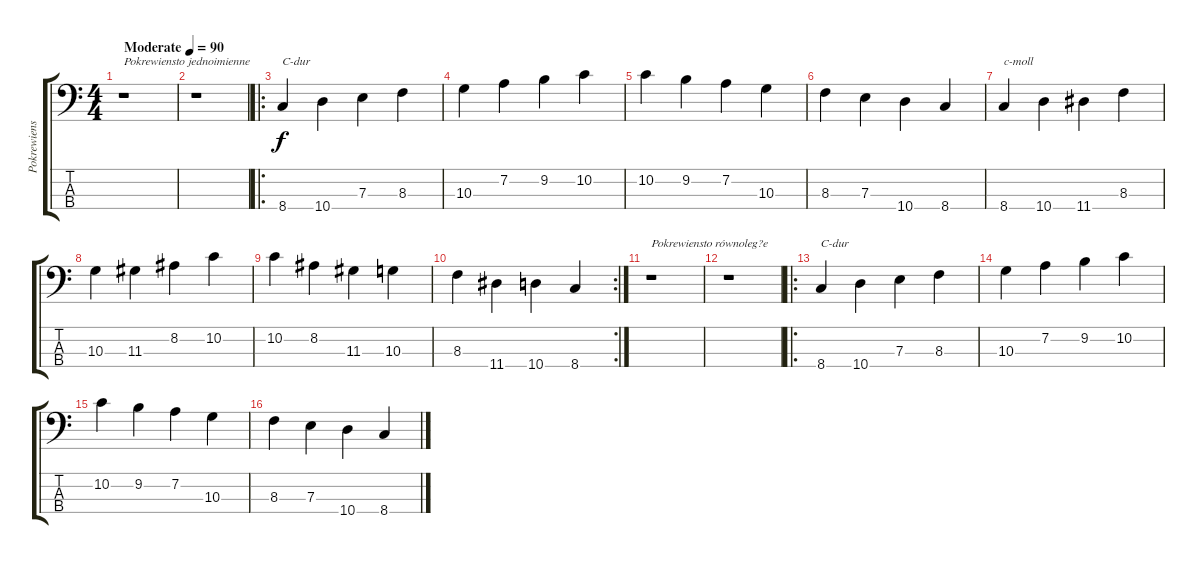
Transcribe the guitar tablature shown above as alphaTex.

\track ("Pokrewienstwa skal" "Pokrewiens") {instrument acousticbass}
\staff {score tabs}
\tuning (G2 D2 A1 E1) {hide}
\ts (4 4)
\tempo (90 "Moderate")
\clef f4
\ks c
r.1{txt "Pokrewiensto jednoimienne" dy f instrument acousticbass} |
r.1 |
\ro
8.4.4{txt "C-dur"} 10.4.4 7.3.4 8.3.4 |
10.3.4 7.2.4 9.2.4 10.2.4 |
10.2.4 9.2.4 7.2.4 10.3.4 |
8.3.4 7.3.4 10.4.4 8.4.4 |
8.4.4{txt "c-moll"} 10.4.4 11.4.4 8.3.4 |
10.3.4 11.3.4 8.2.4 10.2.4 |
10.2.4 8.2.4 11.3.4 10.3.4 |
\rc 2
8.3.4 11.4.4 10.4.4 8.4.4 |
r.1{txt "Pokrewiensto równoleg?e"} |
r.1 |
\ro
8.4.4{txt "C-dur"} 10.4.4 7.3.4 8.3.4 |
10.3.4 7.2.4 9.2.4 10.2.4 |
10.2.4 9.2.4 7.2.4 10.3.4 |
8.3.4 7.3.4 10.4.4 8.4.4
